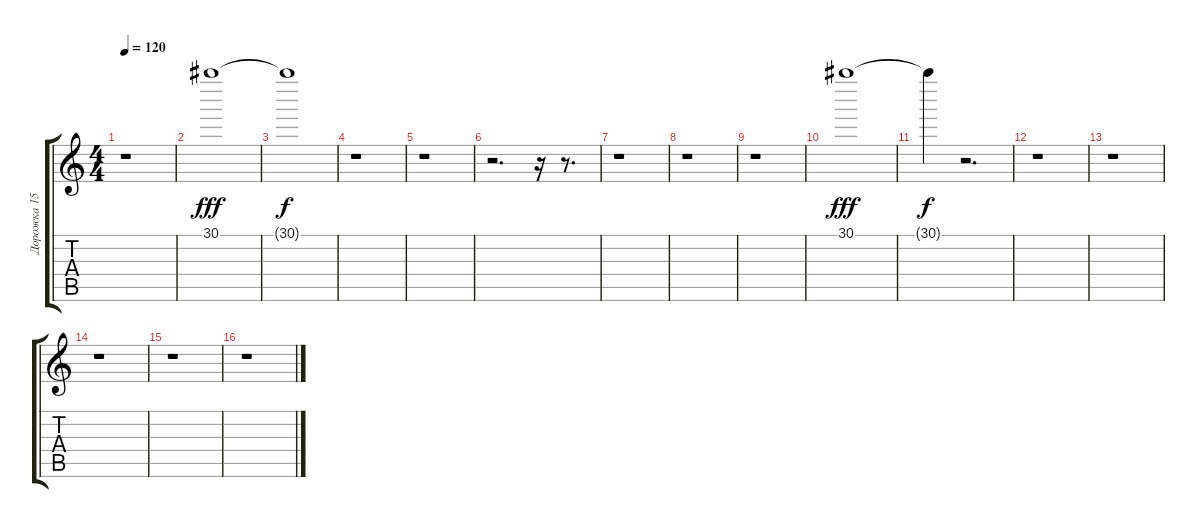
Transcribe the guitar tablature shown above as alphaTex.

\track ("Дорожка 15" "Дорожка 15") {instrument distortionguitar}
\staff {score tabs}
\tuning (E4 B3 G3 D3 A2 E2) {hide}
\ts (4 4)
\tempo 120
\clef g2
\ks c
r.1{dy f} |
30.1.1{dy fff} |
30.1{t}.1{dy f} |
r.1 |
r.1 |
r.2{d} r.16 r.8{d} |
r.1 |
r.1 |
r.1 |
30.1.1{dy fff} |
30.1{t}.4{dy f} r.2{d} |
r.1 |
r.1 |
r.1 |
r.1 |
r.1
